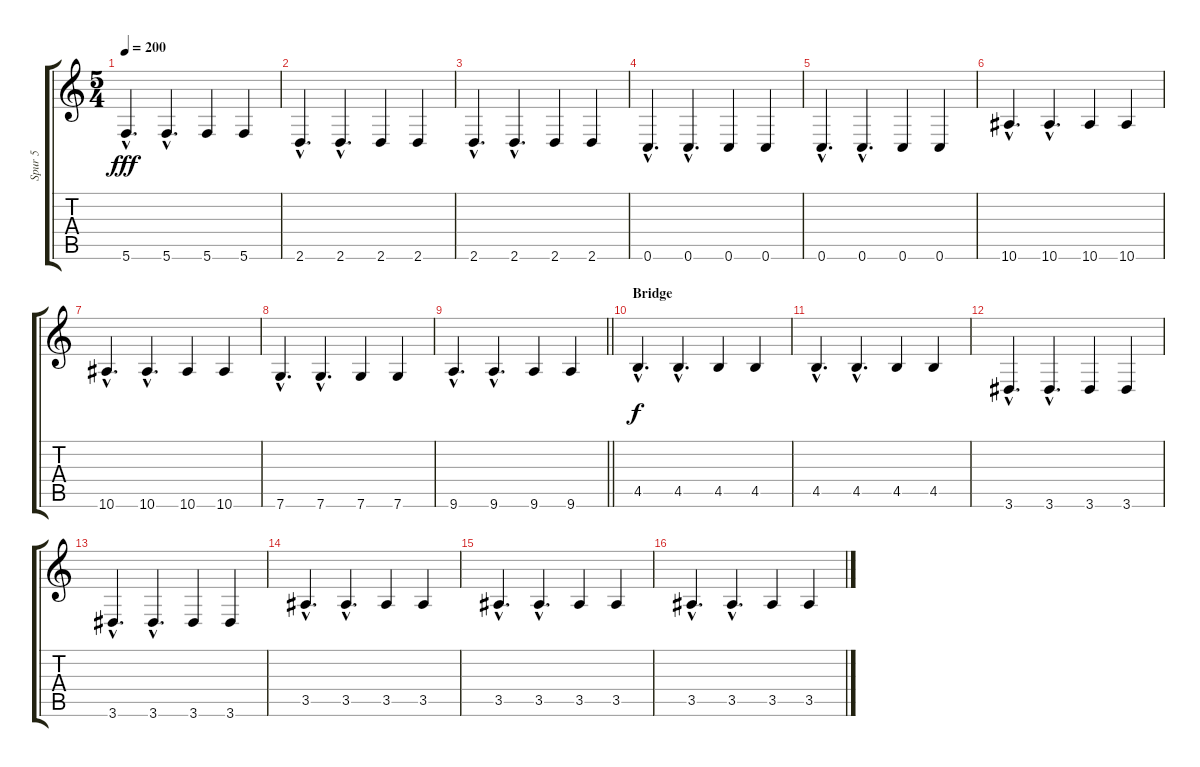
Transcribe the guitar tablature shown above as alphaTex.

\track ("Spur 5" "Spur 5") {instrument electricbasspick}
\staff {score tabs}
\tuning (D4 A3 F3 C3 G2 C2) {hide}
\ts (5 4)
\tempo 200
\clef g2
\ks c
5.6{hac}.4{d dy fff} 5.6{hac}.4{d} 5.6.4 5.6.4 |
2.6{hac}.4{d} 2.6{hac}.4{d} 2.6.4 2.6.4 |
2.6{hac}.4{d} 2.6{hac}.4{d} 2.6.4 2.6.4 |
0.6{hac}.4{d} 0.6{hac}.4{d} 0.6.4 0.6.4 |
0.6{hac}.4{d} 0.6{hac}.4{d} 0.6.4 0.6.4 |
10.6{hac}.4{d} 10.6{hac}.4{d} 10.6.4 10.6.4 |
10.6{hac}.4{d} 10.6{hac}.4{d} 10.6.4 10.6.4 |
7.6{hac}.4{d} 7.6{hac}.4{d} 7.6.4 7.6.4 |
\barLineRight lightlight
9.6{hac}.4{d} 9.6{hac}.4{d} 9.6.4 9.6.4 |
\section ("" "Bridge")
4.5{hac}.4{d dy f} 4.5{hac}.4{d} 4.5.4 4.5.4 |
4.5{hac}.4{d} 4.5{hac}.4{d} 4.5.4 4.5.4 |
3.6{hac}.4{d} 3.6{hac}.4{d} 3.6.4 3.6.4 |
3.6{hac}.4{d} 3.6{hac}.4{d} 3.6.4 3.6.4 |
3.5{hac}.4{d} 3.5{hac}.4{d} 3.5.4 3.5.4 |
3.5{hac}.4{d} 3.5{hac}.4{d} 3.5.4 3.5.4 |
3.5{hac}.4{d} 3.5{hac}.4{d} 3.5.4 3.5.4
